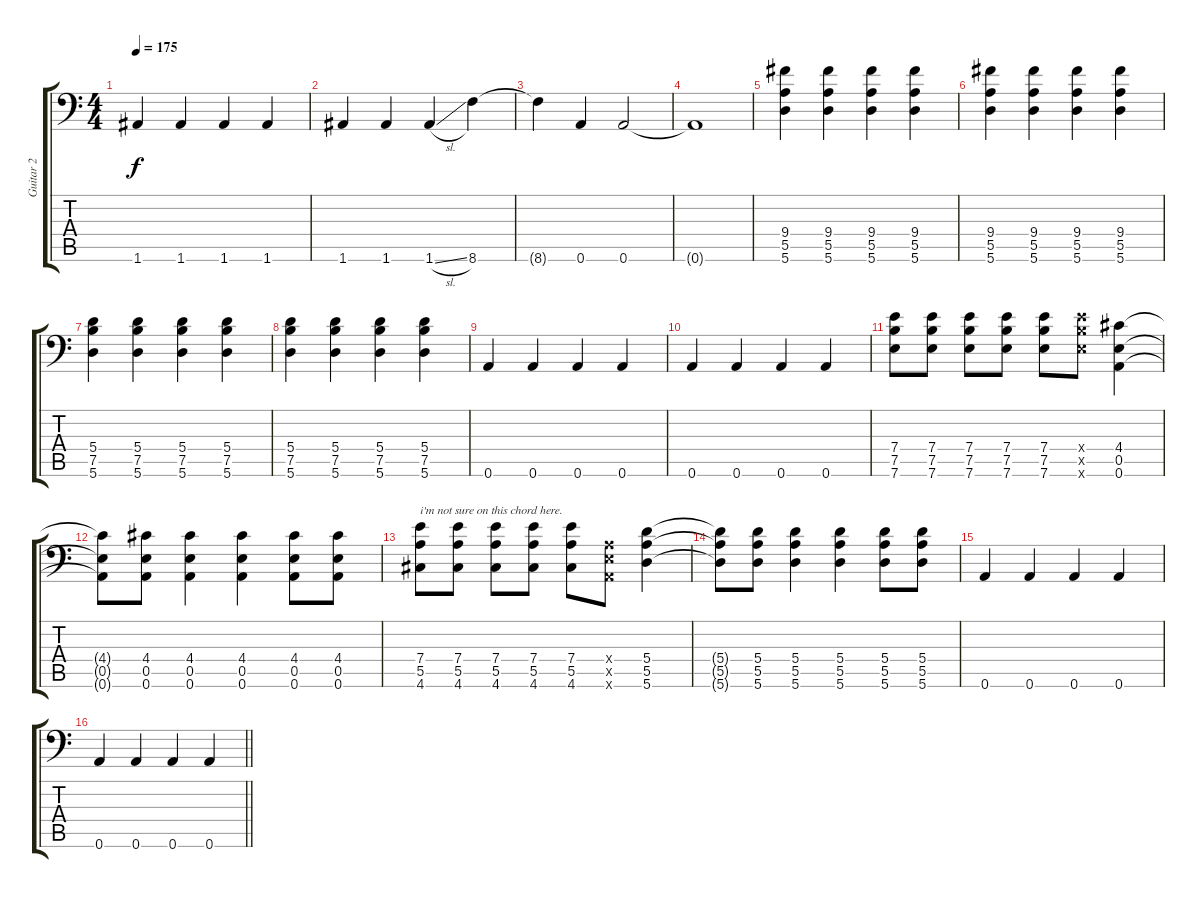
\track ("Guitar 2" "Guitar 2") {instrument distortionguitar}
\staff {score tabs}
\tuning (B3 Gb3 D3 A2 E2 A1) {hide}
\ts (4 4)
\tempo 175
\clef f4
\ks c
1.6.4{dy f} 1.6.4 1.6.4 1.6.4 |
1.6.4 1.6.4 1.6{sl}.4 8.6.4 |
8.6{t}.4 0.6.4 0.6.2 |
0.6{t}.1 |
(9.4 5.5 5.6).4 (9.4 5.5 5.6).4 (9.4 5.5 5.6).4 (9.4 5.5 5.6).4 |
(9.4 5.5 5.6).4 (9.4 5.5 5.6).4 (9.4 5.5 5.6).4 (9.4 5.5 5.6).4 |
(5.4 7.5 5.6).4 (5.4 7.5 5.6).4 (5.4 7.5 5.6).4 (5.4 7.5 5.6).4 |
(5.4 7.5 5.6).4 (5.4 7.5 5.6).4 (5.4 7.5 5.6).4 (5.4 7.5 5.6).4 |
0.6.4 0.6.4 0.6.4 0.6.4 |
0.6.4 0.6.4 0.6.4 0.6.4 |
(7.4 7.5 7.6).8 (7.4 7.5 7.6).8 (7.4 7.5 7.6).8 (7.4 7.5 7.6).8 (7.4 7.5 7.6).8 (7.4{x} 7.5{x} 7.6{x}).8 (4.4 0.5 0.6).4 |
(4.4{t} 0.5{t} 0.6{t}).8 (4.4 0.5 0.6).8 (4.4 0.5 0.6).4 (4.4 0.5 0.6).4 (4.4 0.5 0.6).8 (4.4 0.5 0.6).8 |
(7.4 5.5 4.6).8{txt "i'm not sure on this chord here."} (7.4 5.5 4.6).8 (7.4 5.5 4.6).8 (7.4 5.5 4.6).8 (7.4 5.5 4.6).8 (0.4{x} 0.5{x} 0.6{x}).8 (5.4 5.5 5.6).4 |
(5.4{t} 5.5{t} 5.6{t}).8 (5.4 5.5 5.6).8 (5.4 5.5 5.6).4 (5.4 5.5 5.6).4 (5.4 5.5 5.6).8 (5.4 5.5 5.6).8 |
0.6.4 0.6.4 0.6.4 0.6.4 |
\barLineRight lightlight
0.6.4 0.6.4 0.6.4 0.6.4
